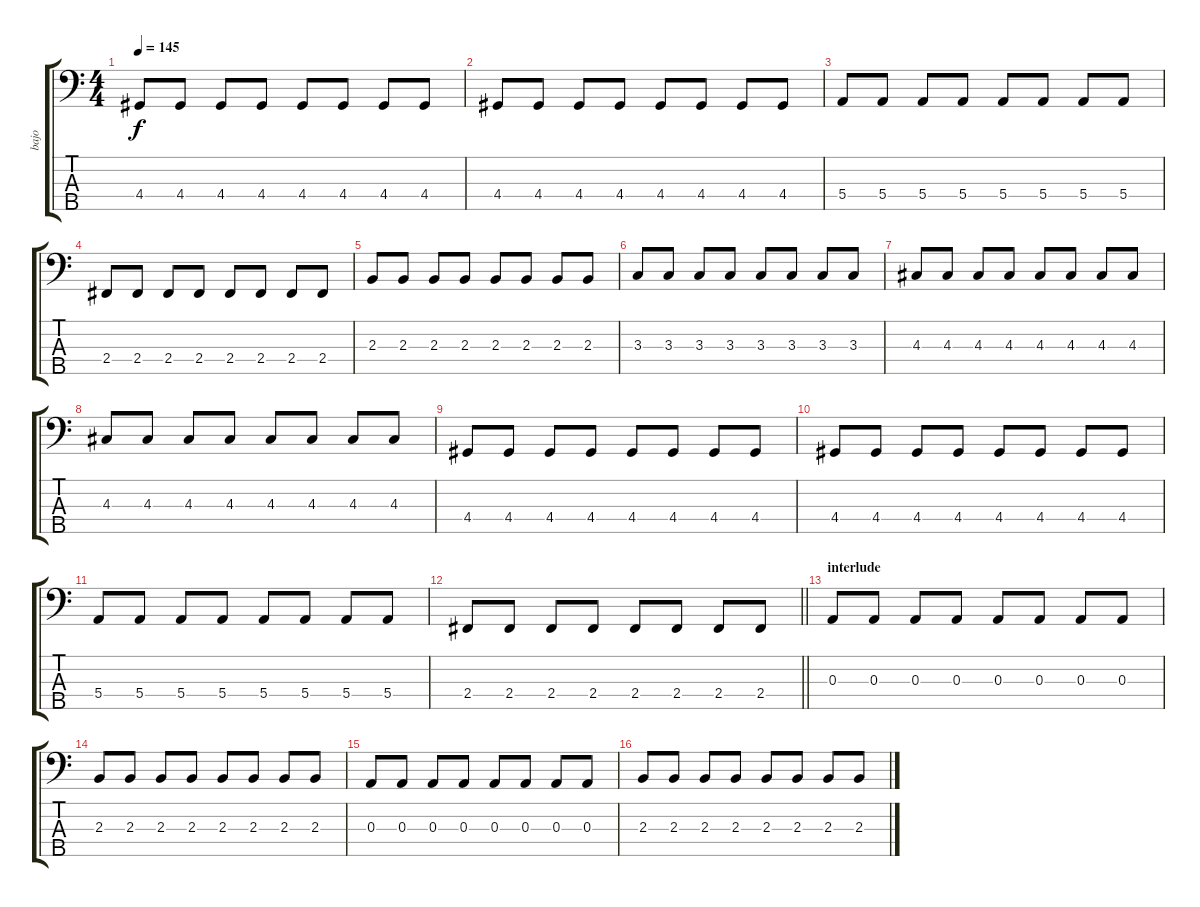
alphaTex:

\track ("bajo" "bajo") {instrument electricbassfinger}
\staff {score tabs}
\tuning (G2 D2 A1 E1 B0) {hide}
\ts (4 4)
\tempo 145
\clef f4
\ks c
4.4.8{dy f} 4.4.8 4.4.8 4.4.8 4.4.8 4.4.8 4.4.8 4.4.8 |
4.4.8 4.4.8 4.4.8 4.4.8 4.4.8 4.4.8 4.4.8 4.4.8 |
5.4.8 5.4.8 5.4.8 5.4.8 5.4.8 5.4.8 5.4.8 5.4.8 |
2.4.8 2.4.8 2.4.8 2.4.8 2.4.8 2.4.8 2.4.8 2.4.8 |
2.3.8 2.3.8 2.3.8 2.3.8 2.3.8 2.3.8 2.3.8 2.3.8 |
3.3.8 3.3.8 3.3.8 3.3.8 3.3.8 3.3.8 3.3.8 3.3.8 |
4.3.8 4.3.8 4.3.8 4.3.8 4.3.8 4.3.8 4.3.8 4.3.8 |
4.3.8 4.3.8 4.3.8 4.3.8 4.3.8 4.3.8 4.3.8 4.3.8 |
4.4.8 4.4.8 4.4.8 4.4.8 4.4.8 4.4.8 4.4.8 4.4.8 |
4.4.8 4.4.8 4.4.8 4.4.8 4.4.8 4.4.8 4.4.8 4.4.8 |
5.4.8 5.4.8 5.4.8 5.4.8 5.4.8 5.4.8 5.4.8 5.4.8 |
\barLineRight lightlight
2.4.8 2.4.8 2.4.8 2.4.8 2.4.8 2.4.8 2.4.8 2.4.8 |
\section ("" "interlude")
0.3.8 0.3.8 0.3.8 0.3.8 0.3.8 0.3.8 0.3.8 0.3.8 |
2.3.8 2.3.8 2.3.8 2.3.8 2.3.8 2.3.8 2.3.8 2.3.8 |
0.3.8 0.3.8 0.3.8 0.3.8 0.3.8 0.3.8 0.3.8 0.3.8 |
2.3.8 2.3.8 2.3.8 2.3.8 2.3.8 2.3.8 2.3.8 2.3.8
